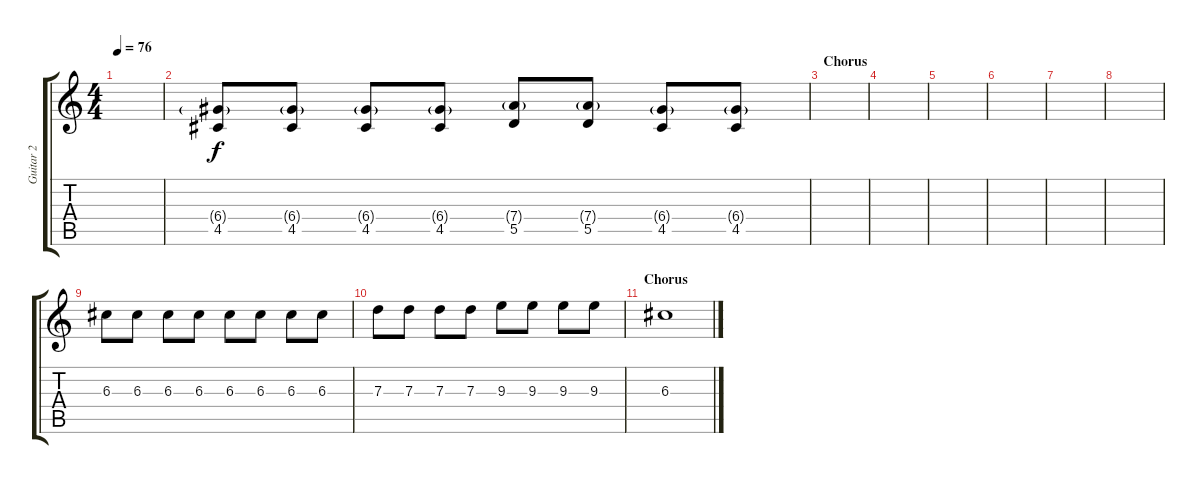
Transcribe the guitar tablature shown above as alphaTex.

\track ("Guitar 2" "Guitar 2") {instrument electricguitarmuted}
\staff {score tabs}
\tuning (E4 B3 G3 D3 A2 E2) {hide}
\ts (4 4)
\tempo 76
\clef g2
\ks c
|
(6.4{g} 4.5).8 (6.4{g} 4.5).8 (6.4{g} 4.5).8 (6.4{g} 4.5).8 (7.4{g} 5.5).8 (7.4{g} 5.5).8 (6.4{g} 4.5).8 (6.4{g} 4.5).8 |
\section ("" "Chorus")
|
|
|
|
|
|
6.3.8{dy f} 6.3.8 6.3.8 6.3.8 6.3.8 6.3.8 6.3.8 6.3.8 |
7.3.8 7.3.8 7.3.8 7.3.8 9.3.8 9.3.8 9.3.8 9.3.8 |
\section ("" "Chorus")
6.3.1
